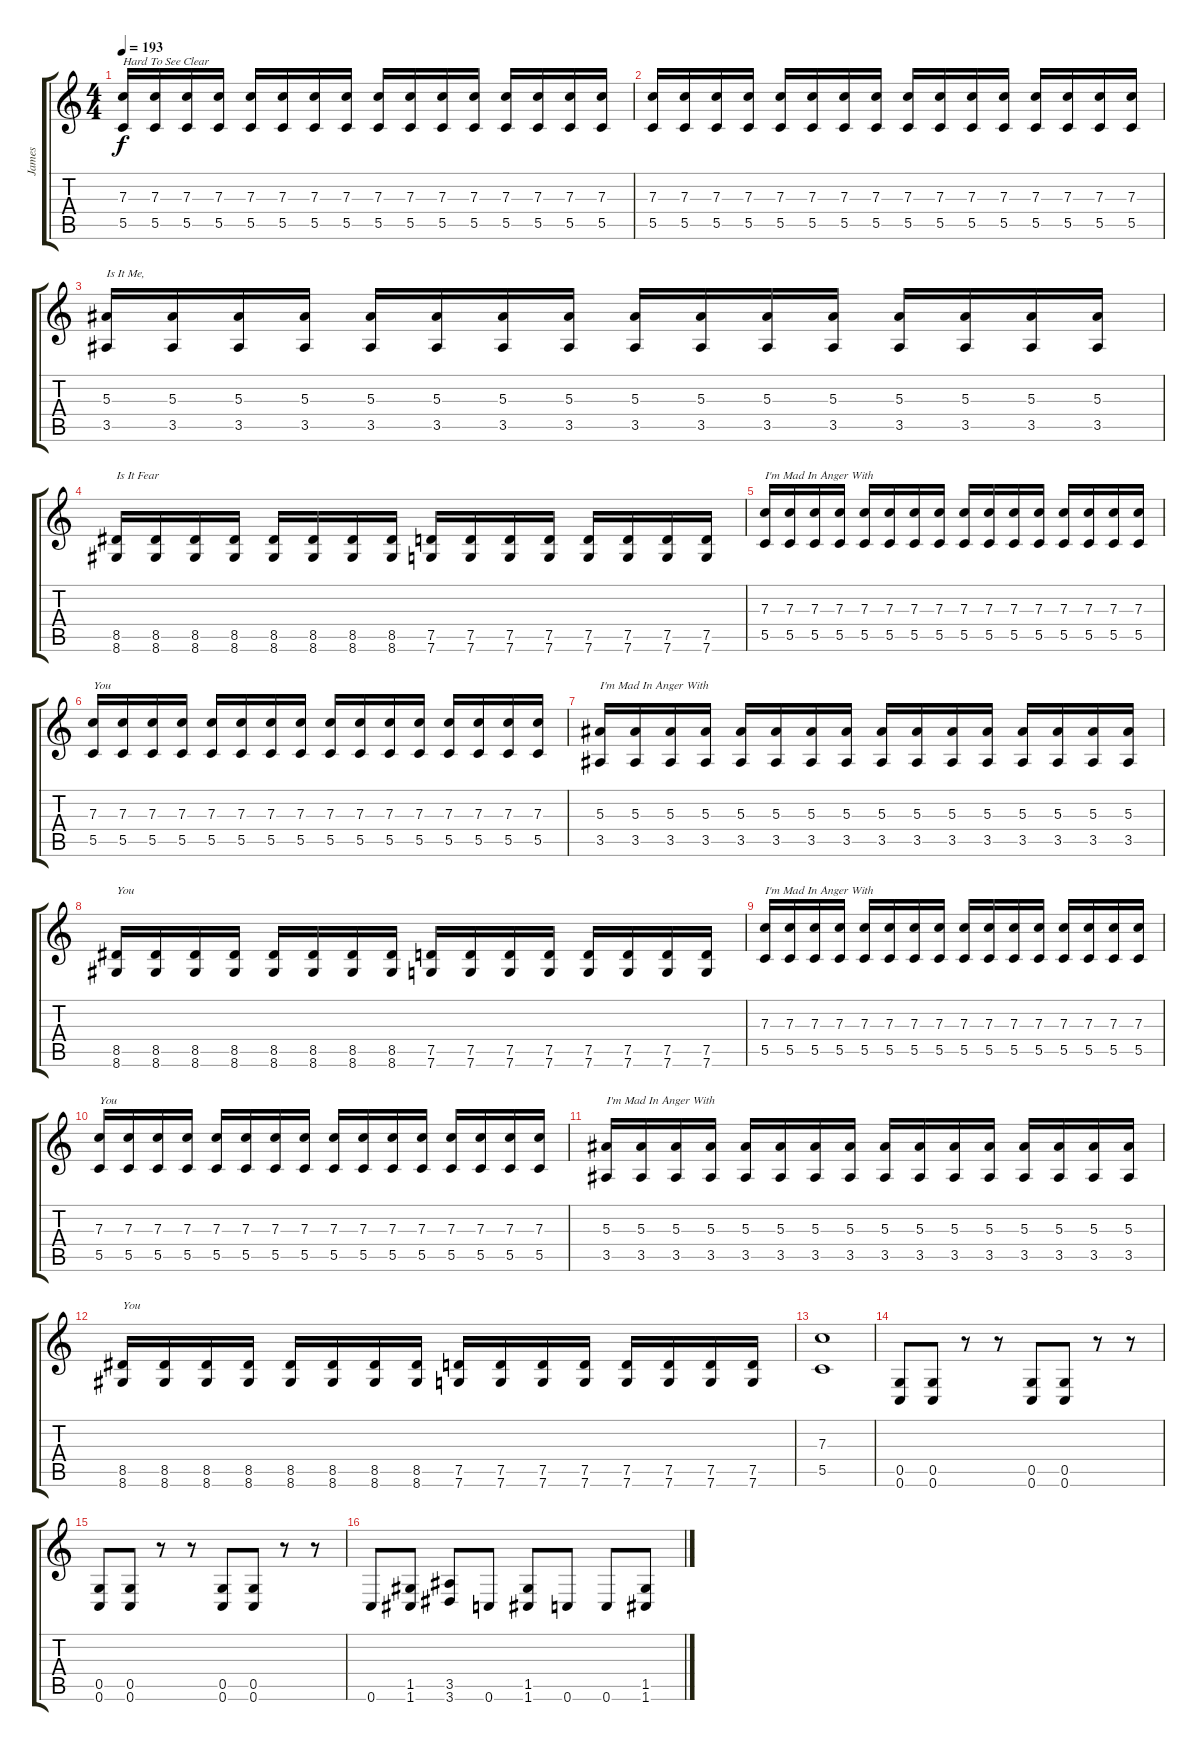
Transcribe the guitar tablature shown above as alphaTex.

\track ("James" "James") {instrument distortionguitar}
\staff {score tabs}
\tuning (D4 A3 F3 C3 G2 C2) {hide}
\ts (4 4)
\tempo 193
\clef g2
\ks c
(7.3 5.5).16{txt "Hard To See Clear" dy f} (7.3 5.5).16 (7.3 5.5).16 (7.3 5.5).16 (7.3 5.5).16 (7.3 5.5).16 (7.3 5.5).16 (7.3 5.5).16 (7.3 5.5).16 (7.3 5.5).16 (7.3 5.5).16 (7.3 5.5).16 (7.3 5.5).16 (7.3 5.5).16 (7.3 5.5).16 (7.3 5.5).16 |
(7.3 5.5).16 (7.3 5.5).16 (7.3 5.5).16 (7.3 5.5).16 (7.3 5.5).16 (7.3 5.5).16 (7.3 5.5).16 (7.3 5.5).16 (7.3 5.5).16 (7.3 5.5).16 (7.3 5.5).16 (7.3 5.5).16 (7.3 5.5).16 (7.3 5.5).16 (7.3 5.5).16 (7.3 5.5).16 |
(5.3 3.5).16{txt "Is It Me,"} (5.3 3.5).16 (5.3 3.5).16 (5.3 3.5).16 (5.3 3.5).16 (5.3 3.5).16 (5.3 3.5).16 (5.3 3.5).16 (5.3 3.5).16 (5.3 3.5).16 (5.3 3.5).16 (5.3 3.5).16 (5.3 3.5).16 (5.3 3.5).16 (5.3 3.5).16 (5.3 3.5).16 |
(8.5 8.6).16{txt "Is It Fear"} (8.5 8.6).16 (8.5 8.6).16 (8.5 8.6).16 (8.5 8.6).16 (8.5 8.6).16 (8.5 8.6).16 (8.5 8.6).16 (7.5 7.6).16 (7.5 7.6).16 (7.5 7.6).16 (7.5 7.6).16 (7.5 7.6).16 (7.5 7.6).16 (7.5 7.6).16 (7.5 7.6).16 |
(7.3 5.5).16{txt "I'm Mad In Anger With"} (7.3 5.5).16 (7.3 5.5).16 (7.3 5.5).16 (7.3 5.5).16 (7.3 5.5).16 (7.3 5.5).16 (7.3 5.5).16 (7.3 5.5).16 (7.3 5.5).16 (7.3 5.5).16 (7.3 5.5).16 (7.3 5.5).16 (7.3 5.5).16 (7.3 5.5).16 (7.3 5.5).16 |
(7.3 5.5).16{txt "You"} (7.3 5.5).16 (7.3 5.5).16 (7.3 5.5).16 (7.3 5.5).16 (7.3 5.5).16 (7.3 5.5).16 (7.3 5.5).16 (7.3 5.5).16 (7.3 5.5).16 (7.3 5.5).16 (7.3 5.5).16 (7.3 5.5).16 (7.3 5.5).16 (7.3 5.5).16 (7.3 5.5).16 |
(5.3 3.5).16{txt "I'm Mad In Anger With "} (5.3 3.5).16 (5.3 3.5).16 (5.3 3.5).16 (5.3 3.5).16 (5.3 3.5).16 (5.3 3.5).16 (5.3 3.5).16 (5.3 3.5).16 (5.3 3.5).16 (5.3 3.5).16 (5.3 3.5).16 (5.3 3.5).16 (5.3 3.5).16 (5.3 3.5).16 (5.3 3.5).16 |
(8.5 8.6).16{txt "You"} (8.5 8.6).16 (8.5 8.6).16 (8.5 8.6).16 (8.5 8.6).16 (8.5 8.6).16 (8.5 8.6).16 (8.5 8.6).16 (7.5 7.6).16 (7.5 7.6).16 (7.5 7.6).16 (7.5 7.6).16 (7.5 7.6).16 (7.5 7.6).16 (7.5 7.6).16 (7.5 7.6).16 |
(7.3 5.5).16{txt "I'm Mad In Anger With"} (7.3 5.5).16 (7.3 5.5).16 (7.3 5.5).16 (7.3 5.5).16 (7.3 5.5).16 (7.3 5.5).16 (7.3 5.5).16 (7.3 5.5).16 (7.3 5.5).16 (7.3 5.5).16 (7.3 5.5).16 (7.3 5.5).16 (7.3 5.5).16 (7.3 5.5).16 (7.3 5.5).16 |
(7.3 5.5).16{txt "You"} (7.3 5.5).16 (7.3 5.5).16 (7.3 5.5).16 (7.3 5.5).16 (7.3 5.5).16 (7.3 5.5).16 (7.3 5.5).16 (7.3 5.5).16 (7.3 5.5).16 (7.3 5.5).16 (7.3 5.5).16 (7.3 5.5).16 (7.3 5.5).16 (7.3 5.5).16 (7.3 5.5).16 |
(5.3 3.5).16{txt "I'm Mad In Anger With "} (5.3 3.5).16 (5.3 3.5).16 (5.3 3.5).16 (5.3 3.5).16 (5.3 3.5).16 (5.3 3.5).16 (5.3 3.5).16 (5.3 3.5).16 (5.3 3.5).16 (5.3 3.5).16 (5.3 3.5).16 (5.3 3.5).16 (5.3 3.5).16 (5.3 3.5).16 (5.3 3.5).16 |
(8.5 8.6).16{txt "You"} (8.5 8.6).16 (8.5 8.6).16 (8.5 8.6).16 (8.5 8.6).16 (8.5 8.6).16 (8.5 8.6).16 (8.5 8.6).16 (7.5 7.6).16 (7.5 7.6).16 (7.5 7.6).16 (7.5 7.6).16 (7.5 7.6).16 (7.5 7.6).16 (7.5 7.6).16 (7.5 7.6).16 |
(7.3 5.5).1 |
(0.5 0.6).8 (0.5 0.6).8 r.8 r.8 (0.5 0.6).8 (0.5 0.6).8 r.8 r.8 |
(0.5 0.6).8 (0.5 0.6).8 r.8 r.8 (0.5 0.6).8 (0.5 0.6).8 r.8 r.8 |
0.6.8 (1.5 1.6).8 (3.5 3.6).8 0.6.8 (1.5 1.6).8 0.6.8 0.6.8 (1.5 1.6).8
